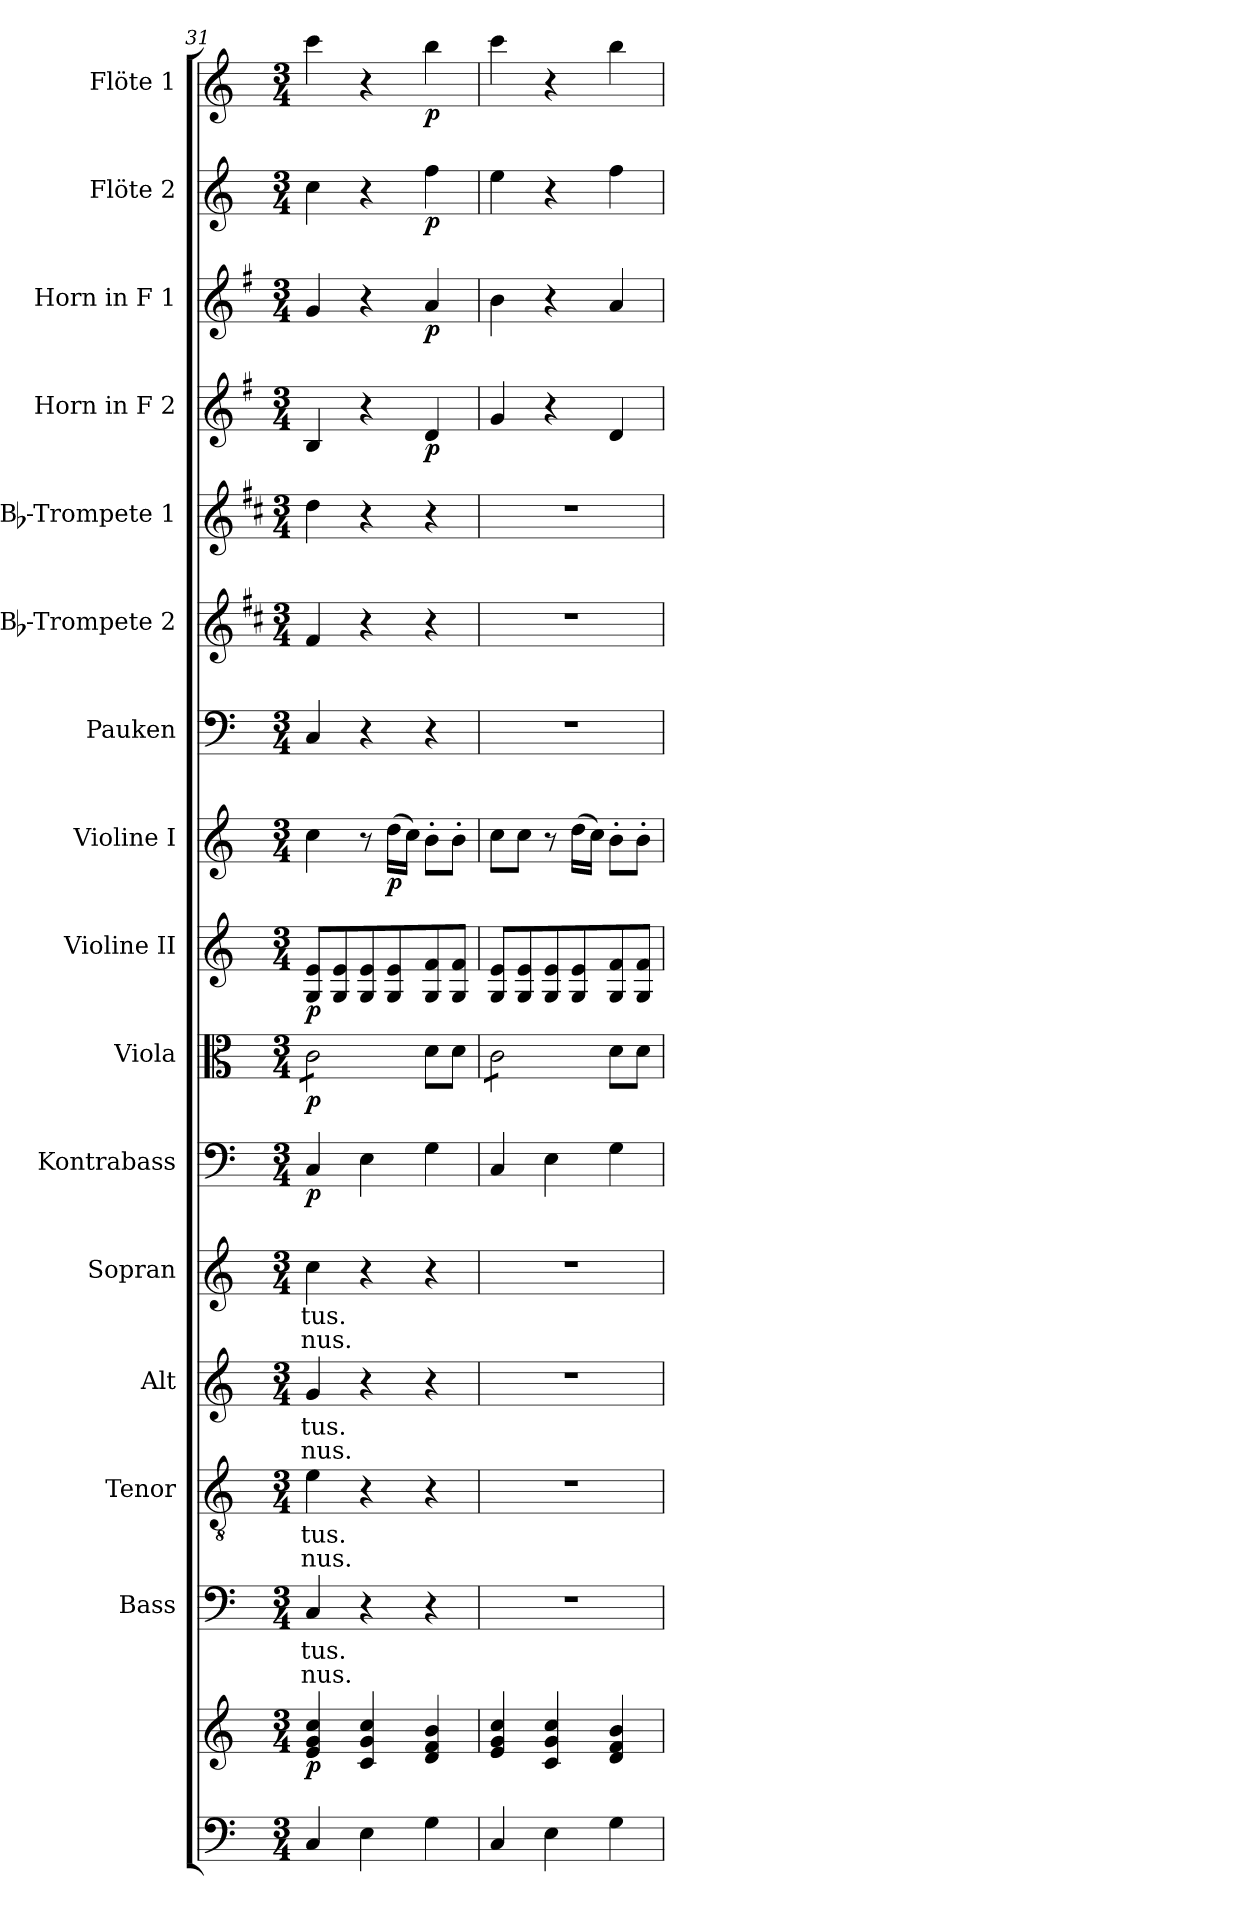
**kern	**kern	**dynam	**kern	**text	**text	**kern	**text	**text	**kern	**text	**text	**kern	**text	**text	**kern	**dynam	**kern	**dynam	**kern	**dynam	**kern	**dynam	**kern	**kern	**kern	**kern	**dynam	**kern	**dynam	**kern	**dynam	**kern	**dynam
*part16	*part16	*part16	*part15	*part15	*part15	*part14	*part14	*part14	*part13	*part13	*part13	*part12	*part12	*part12	*part11	*part11	*part10	*part10	*part9	*part9	*part8	*part8	*part7	*part6	*part5	*part4	*part4	*part3	*part3	*part2	*part2	*part1	*part1
*staff17	*staff16	*staff16/17	*staff15	*staff15	*staff15	*staff14	*staff14	*staff14	*staff13	*staff13	*staff13	*staff12	*staff12	*staff12	*staff11	*staff11	*staff10	*staff10	*staff9	*staff9	*staff8	*staff8	*staff7	*staff6	*staff5	*staff4	*staff4	*staff3	*staff3	*staff2	*staff2	*staff1	*staff1
*	*	*	*I"Bass	*	*	*I"Tenor	*	*	*I"Alt	*	*	*I"Sopran	*	*	*I"Kontrabass	*	*I"Viola	*	*I"Violine II	*	*I"Violine I	*	*I"Pauken	*I"Bb-Trompete 2	*I"Bb-Trompete 1	*I"Horn in F 2	*	*I"Horn in F 1	*	*I"Flöte 2	*	*I"Flöte 1	*
*	*	*	*I'B.	*	*	*I'T.	*	*	*I'A.	*	*	*I'S.	*	*	*I'Kb.	*	*I'Vla.	*	*I'Vl. II	*	*I'Vl. I	*	*I'Pk.	*I'Bb Trp. 2	*I'Bb Trp. 1	*	*	*	*	*I'Fl. 2	*	*I'Fl. 1	*
*clefF4	*clefG2	*	*clefF4	*	*	*clefGv2	*	*	*clefG2	*	*	*clefG2	*	*	*clefF4	*	*clefC3	*	*clefG2	*	*clefG2	*	*clefF4	*clefG2	*clefG2	*clefG2	*	*clefG2	*	*clefG2	*	*clefG2	*
*	*	*	*	*	*	*	*	*	*	*	*	*	*	*	*ITrd7c12	*	*	*	*	*	*	*	*	*ITrd1c2	*ITrd1c2	*ITrd4c7	*	*ITrd4c7	*	*	*	*	*
*k[]	*k[]	*	*k[]	*	*	*k[]	*	*	*k[]	*	*	*k[]	*	*	*k[]	*	*k[]	*	*k[]	*	*k[]	*	*k[]	*k[]	*k[]	*k[]	*	*k[]	*	*k[]	*	*k[]	*
*C:	*C:	*	*C:	*	*	*C:	*	*	*C:	*	*	*C:	*	*	*C:	*	*C:	*	*C:	*	*C:	*	*C:	*C:	*C:	*C:	*	*C:	*	*C:	*	*C:	*
*M3/4	*M3/4	*	*M3/4	*	*	*M3/4	*	*	*M3/4	*	*	*M3/4	*	*	*M3/4	*	*M3/4	*	*M3/4	*	*M3/4	*	*M3/4	*M3/4	*M3/4	*M3/4	*	*M3/4	*	*M3/4	*	*M3/4	*
=31	=31	=31	=31	=31	=31	=31	=31	=31	=31	=31	=31	=31	=31	=31	=31	=31	=31	=31	=31	=31	=31	=31	=31	=31	=31	=31	=31	=31	=31	=31	=31	=31	=31
!	!	!LO:DY:b	!	!LO:LY:b	!LO:LY:b	!	!LO:LY:b	!LO:LY:b	!	!LO:LY:b	!LO:LY:b	!	!LO:LY:b	!LO:LY:b	!	!LO:DY:b	!	!LO:DY:b	!	!LO:DY:b	!	!	!	!	!	!	!	!	!	!	!	!	!
*	*	*	*	*	*	*	*	*	*	*	*	*	*	*	*	*	*tremolo	*	*	*	*	*	*	*	*	*	*	*	*	*	*	*	*
4C/	4e/ 4g/ 4cc/	p	4C/	-tus.	-nus.	4e\	-tus.	-nus.	4g/	-tus.	-nus.	4cc\	-tus.	-nus.	4CC/	p	8c\L	p	8G/ 8e/L	p	4cc\	.	4C/	4e/	4cc\	4E/	.	4c/	.	4cc\	.	4ccc\	.
.	.	.	.	.	.	.	.	.	.	.	.	.	.	.	.	.	8c\	.	8G/ 8e/	.	.	.	.	.	.	.	.	.	.	.	.	.	.
4E\	4c/ 4g/ 4cc/	.	4r	.	.	4r	.	.	4r	.	.	4r	.	.	4EE\	.	8c\	.	8G/ 8e/	.	8r	.	4r	4r	4r	4r	.	4r	.	4r	.	4r	.
!	!	!	!	!	!	!	!	!	!	!	!	!	!	!	!	!	!	!	!	!	!	!LO:DY:b	!	!	!	!	!	!	!	!	!	!	!
.	.	.	.	.	.	.	.	.	.	.	.	.	.	.	.	.	8c\J	.	8G/ 8e/	.	(>16dd\LL	p	.	.	.	.	.	.	.	.	.	.	.
*	*	*	*	*	*	*	*	*	*	*	*	*	*	*	*	*	*Xtremolo	*	*	*	*	*	*	*	*	*	*	*	*	*	*	*	*
.	.	.	.	.	.	.	.	.	.	.	.	.	.	.	.	.	.	.	.	.	16cc\JJ)	.	.	.	.	.	.	.	.	.	.	.	.
!	!	!	!	!	!	!	!	!	!	!	!	!	!	!	!	!	!	!	!	!	!	!	!	!	!	!	!LO:DY:b	!	!LO:DY:b	!	!LO:DY:b	!	!LO:DY:b
4G\	4d/ 4f/ 4b/	.	4r	.	.	4r	.	.	4r	.	.	4r	.	.	4GG\	.	8d\L	.	8G/ 8f/	.	8b'>\L	.	4r	4r	4r	4G/	p	4d/	p	4ff\	p	4bb\	p
.	.	.	.	.	.	.	.	.	.	.	.	.	.	.	.	.	8d\J	.	8G/ 8f/J	.	8b'>\J	.	.	.	.	.	.	.	.	.	.	.	.
=32	=32	=32	=32	=32	=32	=32	=32	=32	=32	=32	=32	=32	=32	=32	=32	=32	=32	=32	=32	=32	=32	=32	=32	=32	=32	=32	=32	=32	=32	=32	=32	=32	=32
*	*	*	*	*	*	*	*	*	*	*	*	*	*	*	*	*	*tremolo	*	*	*	*	*	*	*	*	*	*	*	*	*	*	*	*
4C/	4e/ 4g/ 4cc/	.	2.r	.	.	2.r	.	.	2.r	.	.	2.r	.	.	4CC/	.	8c\L	.	8G/ 8e/L	.	8cc\L	.	2.r	2.r	2.r	4c/	.	4e\	.	4ee\	.	4ccc\	.
.	.	.	.	.	.	.	.	.	.	.	.	.	.	.	.	.	8c\	.	8G/ 8e/	.	8cc\J	.	.	.	.	.	.	.	.	.	.	.	.
4E\	4c/ 4g/ 4cc/	.	.	.	.	.	.	.	.	.	.	.	.	.	4EE\	.	8c\	.	8G/ 8e/	.	8r	.	.	.	.	4r	.	4r	.	4r	.	4r	.
.	.	.	.	.	.	.	.	.	.	.	.	.	.	.	.	.	8c\J	.	8G/ 8e/	.	(>16dd\LL	.	.	.	.	.	.	.	.	.	.	.	.
*	*	*	*	*	*	*	*	*	*	*	*	*	*	*	*	*	*Xtremolo	*	*	*	*	*	*	*	*	*	*	*	*	*	*	*	*
.	.	.	.	.	.	.	.	.	.	.	.	.	.	.	.	.	.	.	.	.	16cc\JJ)	.	.	.	.	.	.	.	.	.	.	.	.
4G\	4d/ 4f/ 4b/	.	.	.	.	.	.	.	.	.	.	.	.	.	4GG\	.	8d\L	.	8G/ 8f/	.	8b'>\L	.	.	.	.	4G/	.	4d/	.	4ff\	.	4bb\	.
.	.	.	.	.	.	.	.	.	.	.	.	.	.	.	.	.	8d\J	.	8G/ 8f/J	.	8b'>\J	.	.	.	.	.	.	.	.	.	.	.	.
=	=	=	=	=	=	=	=	=	=	=	=	=	=	=	=	=	=	=	=	=	=	=	=	=	=	=	=	=	=	=	=	=	=
*-	*-	*-	*-	*-	*-	*-	*-	*-	*-	*-	*-	*-	*-	*-	*-	*-	*-	*-	*-	*-	*-	*-	*-	*-	*-	*-	*-	*-	*-	*-	*-	*-	*-
